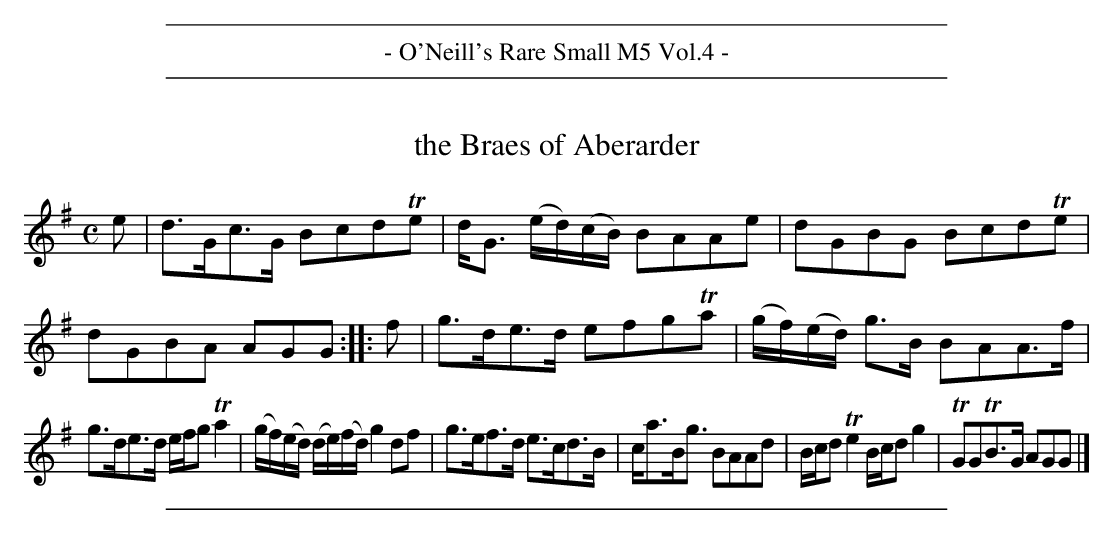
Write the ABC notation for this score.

X:1
T: the Braes of Aberarder
M: C
L: 1/8
K: G
e |\
d>Gc>G BcdTe | d<G (e/d/)(c/B/) BAAe |\
dGBG BcdTe | dGBA AGG ::\
f |\
g>de>d efgTa | (g/f/)(e/d/) g>B BAA>f |
g>de>d e/f/g Ta2 | (g/f/)(e/d/) (d/e/)(f/d/) g2 df |\
g>ef>d e>cd>B | c<aB<g BAAd |\
B/c/d Te2 B/c/d g2 | TGGTB>G AGG |]
